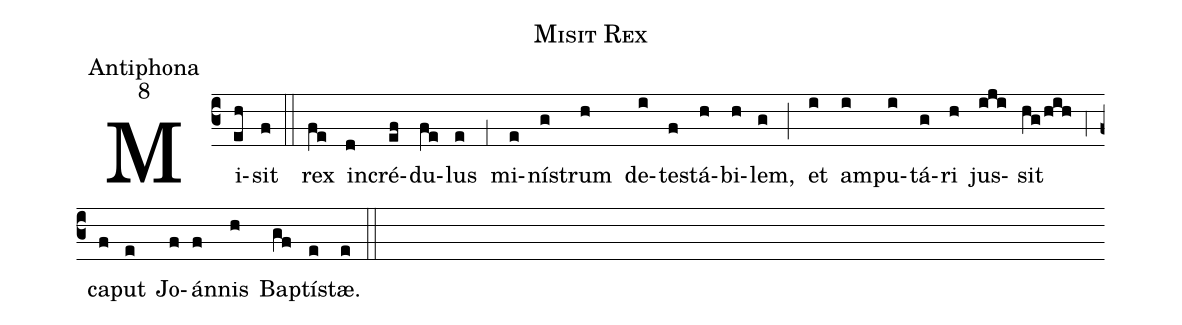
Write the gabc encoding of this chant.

name:Misit Rex;
office-part:Antiphona;
mode:8;
%%
(c3) Mi(eh)sit(f) (::) rex(fe) in(d)cré(ef)du(fe)lus(e) (;1) mi(e)ní(g)strum(h) de(i)te(f)stá(h)bi(h)lem,(g) (;) et(i) am(i)pu(i)tá(g)ri(h) jus(iji)sit(hg/hih) (;4) ca(f)put(e) Jo(f)án(f)nis(h) Bap(gf)tí(e)stæ.(e) (::)
